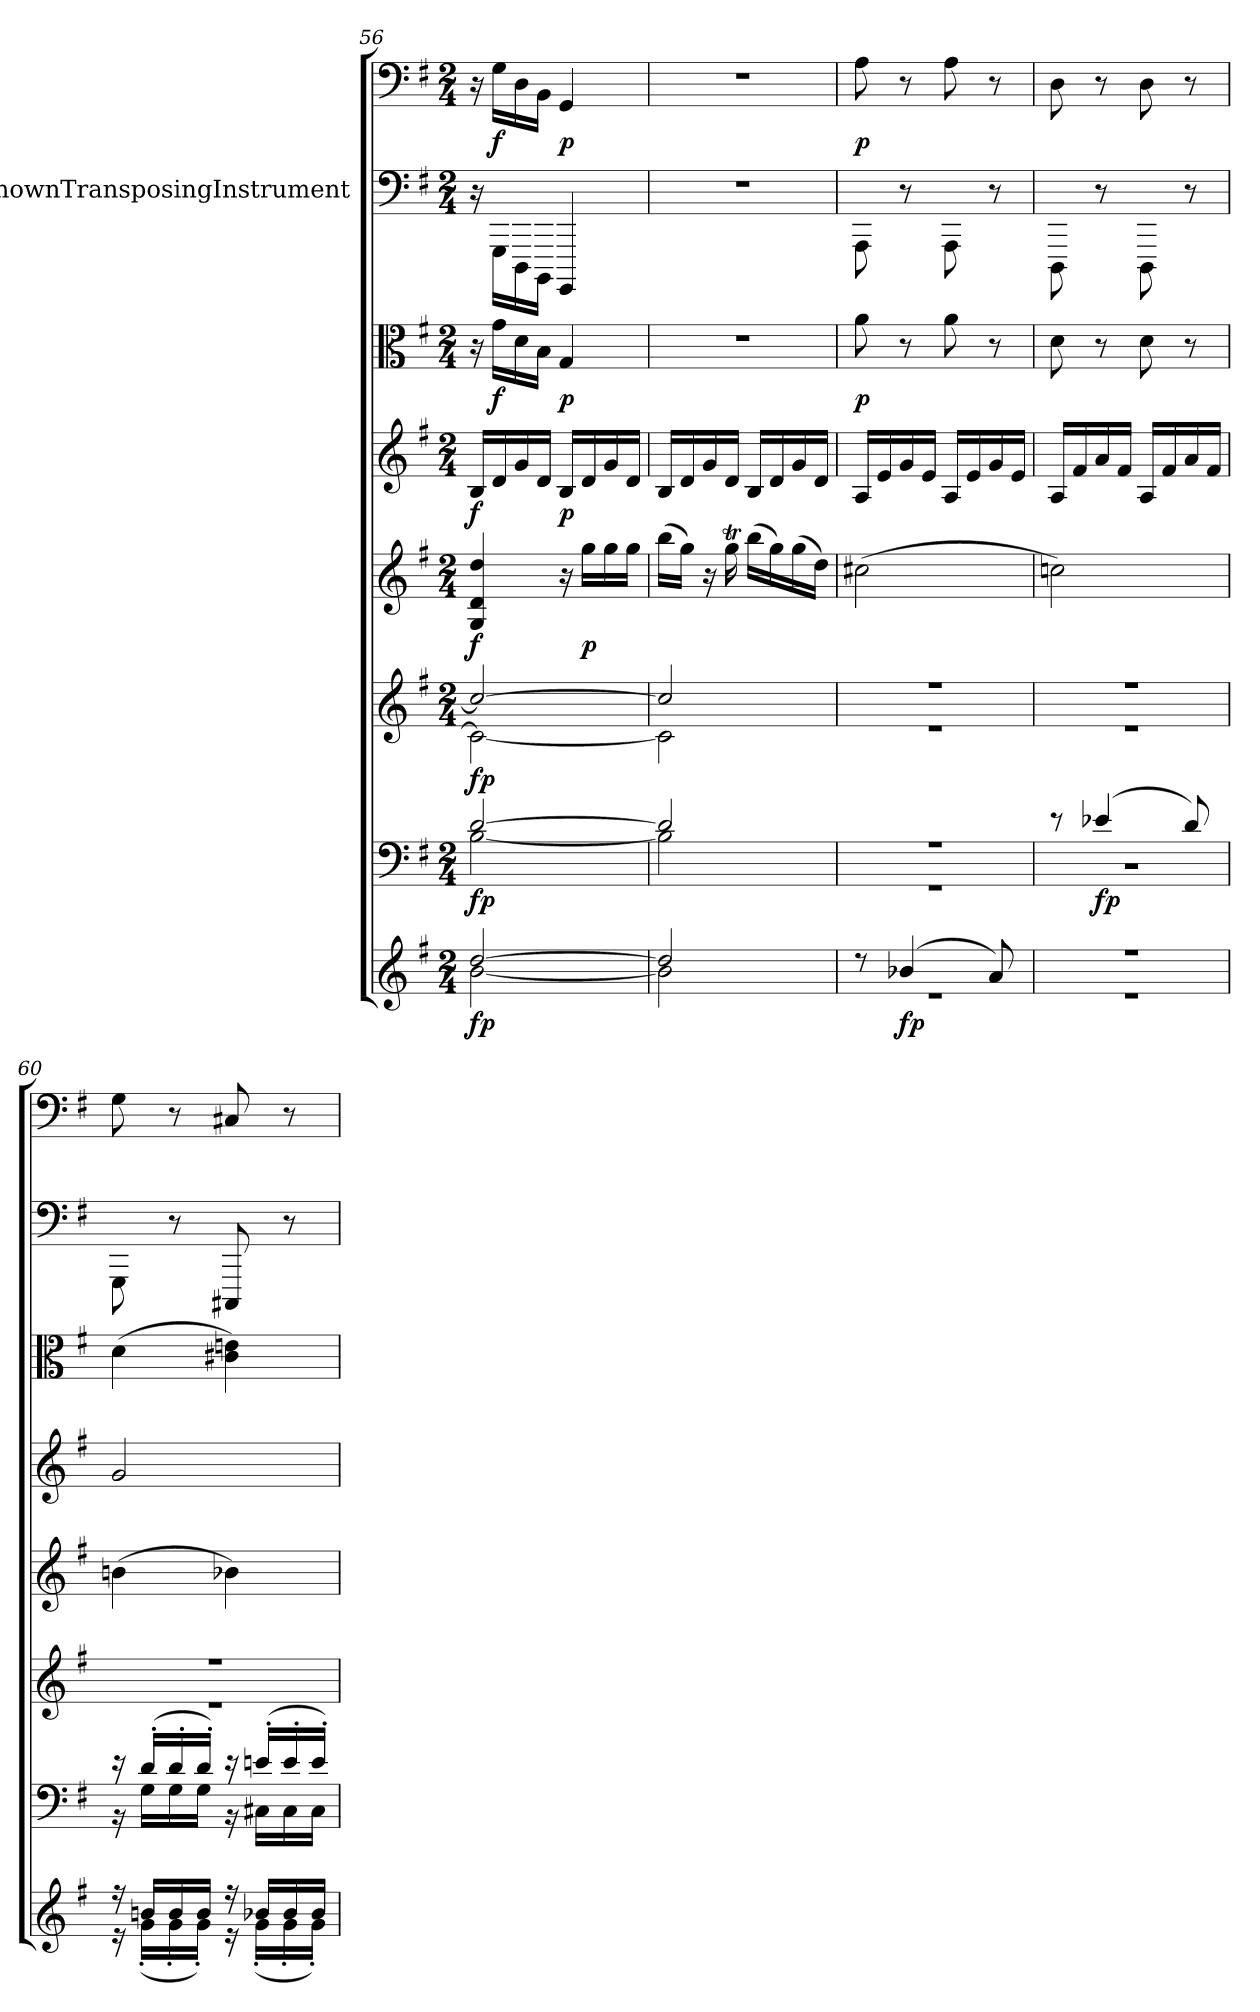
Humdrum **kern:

**kern	**dynam	**kern	**dynam	**kern	**dynam	**kern	**dynam	**kern	**dynam	**kern	**dynam	**kern	**kern	**dynam
*part8	*part8	*part7	*part7	*part6	*part6	*part5	*part5	*part4	*part4	*part3	*part3	*part2	*part1	*part1
*staff8	*staff8	*staff7	*staff7	*staff6	*staff6	*staff5	*staff5	*staff4	*staff4	*staff3	*staff3	*staff2	*staff1	*staff1
*	*	*	*	*	*	*	*	*	*	*	*	*I"UnknownTransposingInstrument	*	*
*clefG2	*	*clefF4	*	*clefG2	*	*clefG2	*	*clefG2	*	*clefC3	*	*clefF4	*clefF4	*
*	*	*	*	*	*	*	*	*	*	*	*	*ITrd-7c-12	*	*
*k[f#]	*	*k[f#]	*	*k[f#]	*	*k[f#]	*	*k[f#]	*	*k[f#]	*	*k[f#]	*k[f#]	*
*G:	*	*G:	*	*G:	*	*G:	*	*G:	*	*G:	*	*	*G:	*
*M2/4	*	*M2/4	*	*M2/4	*	*M2/4	*	*M2/4	*	*M2/4	*	*M2/4	*M2/4	*
=56	=56	=56	=56	=56	=56	=56	=56	=56	=56	=56	=56	=56	=56	=56
*^	*	*^	*	*^	*	*	*	*	*	*	*	*	*	*
[2dd/	[2b\	fp	[2d/	[2B\	fp	2cc/_	2c\_	fp	4G/ 4d/ 4dd/	f	16B/LL	f	16r	.	16r	16r	.
.	.	.	.	.	.	.	.	.	.	.	16d/	.	16g\LL	f	16GG\LL	16G\LL	f
.	.	.	.	.	.	.	.	.	.	.	16g/	.	16d\	.	16DD\	16D\	.
.	.	.	.	.	.	.	.	.	.	.	16d/JJ	.	16B\JJ	.	16BBB\JJ	16BB\JJ	.
.	.	.	.	.	.	.	.	.	16r	.	16B/LL	p	4G/	p	4GGG/	4GG/	p
.	.	.	.	.	.	.	.	.	16gg\LL	p	16d/	.	.	.	.	.	.
.	.	.	.	.	.	.	.	.	16gg\	.	16g/	.	.	.	.	.	.
.	.	.	.	.	.	.	.	.	16gg\JJ	.	16d/JJ	.	.	.	.	.	.
=57	=57	=57	=57	=57	=57	=57	=57	=57	=57	=57	=57	=57	=57	=57	=57	=57	=57
2dd/]	2b\]	.	2d/]	2B\]	.	2cc/]	2c\]	.	(16bb\LL	.	16B/LL	.	2r	.	2r	2r	.
.	.	.	.	.	.	.	.	.	16gg\JJ)	.	16d/	.	.	.	.	.	.
.	.	.	.	.	.	.	.	.	16r	.	16g/	.	.	.	.	.	.
.	.	.	.	.	.	.	.	.	16ggT\	.	16d/JJ	.	.	.	.	.	.
.	.	.	.	.	.	.	.	.	(16bb\LL	.	16B/LL	.	.	.	.	.	.
.	.	.	.	.	.	.	.	.	16gg\)	.	16d/	.	.	.	.	.	.
.	.	.	.	.	.	.	.	.	(16gg\	.	16g/	.	.	.	.	.	.
.	.	.	.	.	.	.	.	.	16dd\JJ)	.	16d/JJ	.	.	.	.	.	.
=58	=58	=58	=58	=58	=58	=58	=58	=58	=58	=58	=58	=58	=58	=58	=58	=58	=58
8r	2r	.	2r	2r	.	2r	2r	.	(2cc#X\	.	16A/LL	.	8a\	p	8AA\	8A\	p
.	.	.	.	.	.	.	.	.	.	.	16e/	.	.	.	.	.	.
(4b-X/	.	fp	.	.	.	.	.	.	.	.	16g/	.	8r	.	8r	8r	.
.	.	.	.	.	.	.	.	.	.	.	16e/JJ	.	.	.	.	.	.
.	.	.	.	.	.	.	.	.	.	.	16A/LL	.	8a\	.	8AA\	8A\	.
.	.	.	.	.	.	.	.	.	.	.	16e/	.	.	.	.	.	.
8a/)	.	.	.	.	.	.	.	.	.	.	16g/	.	8r	.	8r	8r	.
.	.	.	.	.	.	.	.	.	.	.	16e/JJ	.	.	.	.	.	.
=59	=59	=59	=59	=59	=59	=59	=59	=59	=59	=59	=59	=59	=59	=59	=59	=59	=59
2r	2r	.	8r	2r	.	2r	2r	.	2ccn\)	.	16A/LL	.	8d\	.	8DD\	8D\	.
.	.	.	.	.	.	.	.	.	.	.	16f#/	.	.	.	.	.	.
.	.	.	(4e-X/	.	fp	.	.	.	.	.	16a/	.	8r	.	8r	8r	.
.	.	.	.	.	.	.	.	.	.	.	16f#/JJ	.	.	.	.	.	.
.	.	.	.	.	.	.	.	.	.	.	16A/LL	.	8d\	.	8DD\	8D\	.
.	.	.	.	.	.	.	.	.	.	.	16f#/	.	.	.	.	.	.
.	.	.	8d/)	.	.	.	.	.	.	.	16a/	.	8r	.	8r	8r	.
.	.	.	.	.	.	.	.	.	.	.	16f#/JJ	.	.	.	.	.	.
=60	=60	=60	=60	=60	=60	=60	=60	=60	=60	=60	=60	=60	=60	=60	=60	=60	=60
16r	16r	.	16r	16r	.	2r	2r	.	(4bn\	.	2g/	.	(4d\	.	8GG\	8G\	.
16bn/LL	(16g'\LL	.	(16d'/LL	16G\LL	.	.	.	.	.	.	.	.	.	.	.	.	.
16b/	16g'\	.	16d'/	16G\	.	.	.	.	.	.	.	.	.	.	8r	8r	.
16b/JJ	16g'\JJ)	.	16d'/JJ)	16G\JJ	.	.	.	.	.	.	.	.	.	.	.	.	.
16r	16r	.	16r	16r	.	.	.	.	4b-X\)	.	.	.	4c#X\ 4en\)	.	8CC#X/	8C#X/	.
16b-X/LL	(16g'\LL	.	(16en'/LL	16C#X\LL	.	.	.	.	.	.	.	.	.	.	.	.	.
16b-/	16g'\	.	16e'/	16C#\	.	.	.	.	.	.	.	.	.	.	8r	8r	.
16b-/JJ	16g'\JJ)	.	16e'/JJ)	16C#\JJ	.	.	.	.	.	.	.	.	.	.	.	.	.
*v	*v	*	*	*	*	*v	*v	*	*	*	*	*	*	*	*	*	*
*	*	*v	*v	*	*	*	*	*	*	*	*	*	*	*	*
=	=	=	=	=	=	=	=	=	=	=	=	=	=	=
*-	*-	*-	*-	*-	*-	*-	*-	*-	*-	*-	*-	*-	*-	*-
